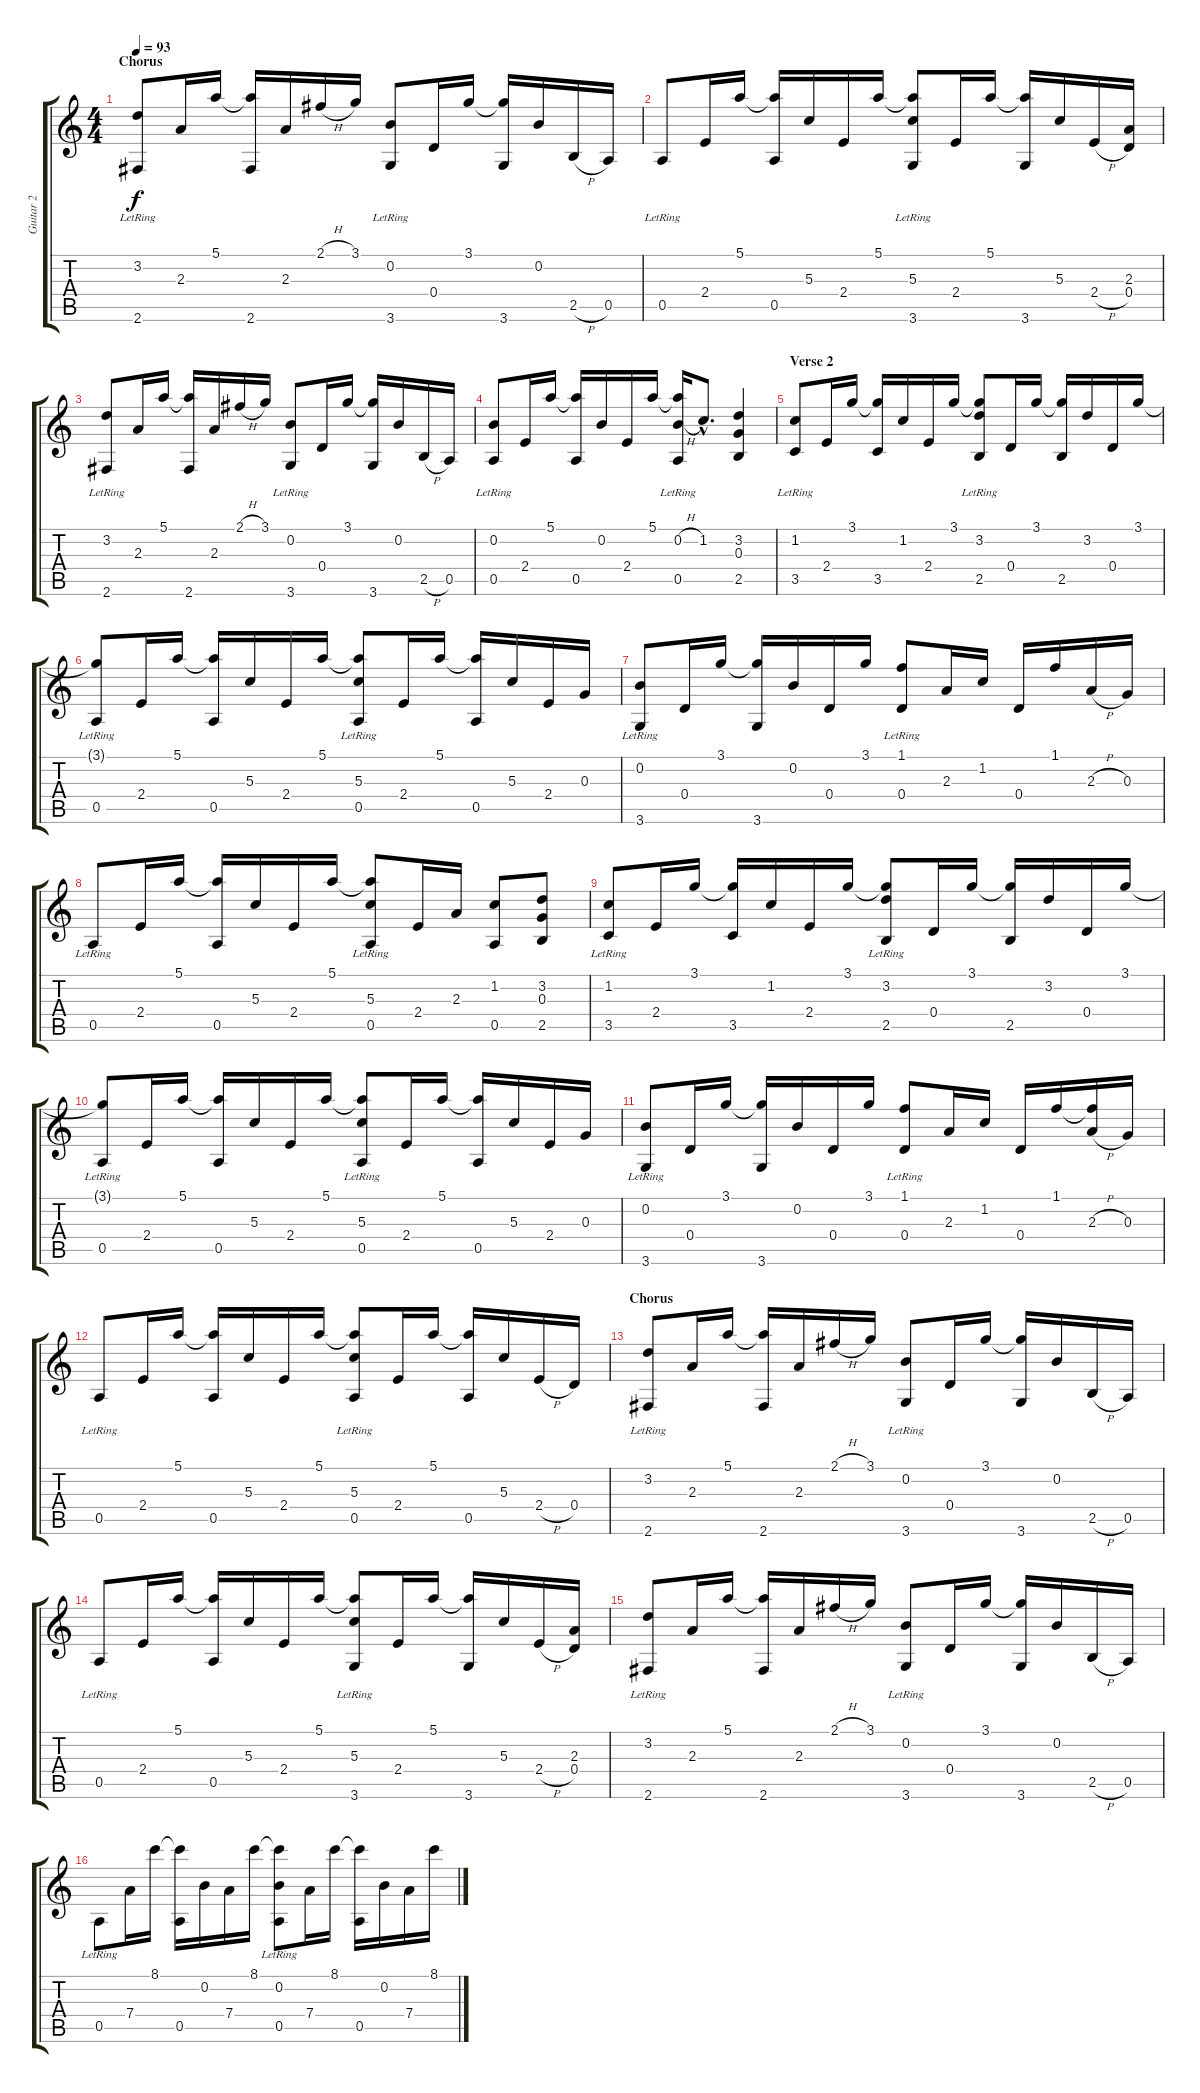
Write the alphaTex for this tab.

\track ("Guitar 2" "Guitar 2") {instrument acousticguitarsteel}
\staff {score tabs}
\tuning (E4 B3 G3 D3 A2 E2) {hide}
\ts (4 4)
\section ("" "Chorus")
\tempo 93
\clef g2
\ks c
(3.2{lr} 2.6{lr}).8{dy f} 2.3.16 5.1.16 (5.1{t} 2.6).16 2.3.16 2.1{h}.16 3.1.16 (0.2{lr} 3.6{lr}).8 0.4.16 3.1.16 (3.1{t} 3.6).16 0.2.16 2.5{h}.16 0.5.16 |
0.5{lr}.8 2.4.16 5.1.16 (5.1{t} 0.5).16 5.3.16 2.4.16 5.1.16 (5.1{t} 5.3{lr} 3.6{lr}).8 2.4.16 5.1.16 (5.1{t} 3.6).16 5.3.16 2.4{h}.16 (2.3 0.4).16 |
(3.2{lr} 2.6{lr}).8 2.3.16 5.1.16 (5.1{t} 2.6).16 2.3.16 2.1{h}.16 3.1.16 (0.2{lr} 3.6{lr}).8 0.4.16 3.1.16 (3.1{t} 3.6).16 0.2.16 2.5{h}.16 0.5.16 |
(0.2 0.5{lr}).8 2.4.16 5.1.16 (5.1{t} 0.5).16 0.2.16 2.4.16 5.1.16 (5.1{t} 0.2{h} 0.5{lr}).16 1.2{hac}.8{d} (3.2 0.3 2.5).4 |
\section ("" "Verse 2")
(1.2{lr} 3.5{lr}).8 2.4.16 3.1.16 (3.1{t} 3.5).16 1.2.16 2.4.16 3.1.16 (3.1{t} 3.2{lr} 2.5{lr}).8 0.4.16 3.1.16 (3.1{t} 2.5).16 3.2.16 0.4.16 3.1.16 |
(3.1{t} 0.5{lr}).8 2.4.16 5.1.16 (5.1{t} 0.5).16 5.3.16 2.4.16 5.1.16 (5.1{t} 5.3{lr} 0.5{lr}).8 2.4.16 5.1.16 (5.1{t} 0.5).16 5.3.16 2.4.16 0.3.16 |
(0.2 3.6{lr}).8 0.4.16 3.1.16 (3.1{t} 3.6).16 0.2.16 0.4.16 3.1.16 (1.1{lr} 0.4{lr}).8 2.3.16 1.2.16 0.4.16 1.1.16 2.3{h}.16 0.3.16 |
0.5{lr}.8 2.4.16 5.1.16 (5.1{t} 0.5).16 5.3.16 2.4.16 5.1.16 (5.1{t} 5.3{lr} 0.5{lr}).8 2.4.16 2.3.16 (1.2 0.5).8 (3.2 0.3 2.5).8 |
(1.2{lr} 3.5{lr}).8 2.4.16 3.1.16 (3.1{t} 3.5).16 1.2.16 2.4.16 3.1.16 (3.1{t} 3.2{lr} 2.5{lr}).8 0.4.16 3.1.16 (3.1{t} 2.5).16 3.2.16 0.4.16 3.1.16 |
(3.1{t} 0.5{lr}).8 2.4.16 5.1.16 (5.1{t} 0.5).16 5.3.16 2.4.16 5.1.16 (5.1{t} 5.3{lr} 0.5{lr}).8 2.4.16 5.1.16 (5.1{t} 0.5).16 5.3.16 2.4.16 0.3.16 |
(0.2 3.6{lr}).8 0.4.16 3.1.16 (3.1{t} 3.6).16 0.2.16 0.4.16 3.1.16 (1.1{lr} 0.4{lr}).8 2.3.16 1.2.16 0.4.16 1.1.16 (1.1{t} 2.3{h}).16 0.3.16 |
0.5{lr}.8 2.4.16 5.1.16 (5.1{t} 0.5).16 5.3.16 2.4.16 5.1.16 (5.1{t} 5.3{lr} 0.5{lr}).8 2.4.16 5.1.16 (5.1{t} 0.5).16 5.3.16 2.4{h}.16 0.4.16 |
\section ("" "Chorus")
(3.2{lr} 2.6{lr}).8 2.3.16 5.1.16 (5.1{t} 2.6).16 2.3.16 2.1{h}.16 3.1.16 (0.2{lr} 3.6{lr}).8 0.4.16 3.1.16 (3.1{t} 3.6).16 0.2.16 2.5{h}.16 0.5.16 |
0.5{lr}.8 2.4.16 5.1.16 (5.1{t} 0.5).16 5.3.16 2.4.16 5.1.16 (5.1{t} 5.3{lr} 3.6{lr}).8 2.4.16 5.1.16 (5.1{t} 3.6).16 5.3.16 2.4{h}.16 (2.3 0.4).16 |
(3.2{lr} 2.6{lr}).8 2.3.16 5.1.16 (5.1{t} 2.6).16 2.3.16 2.1{h}.16 3.1.16 (0.2{lr} 3.6{lr}).8 0.4.16 3.1.16 (3.1{t} 3.6).16 0.2.16 2.5{h}.16 0.5.16 |
0.5{lr}.8 7.4.16 8.1.16 (8.1{t} 0.5).16 0.2.16 7.4.16 8.1.16 (8.1{t} 0.2{lr} 0.5{lr}).8 7.4.16 8.1.16 (8.1{t} 0.5).16 0.2.16 7.4.16 8.1.16
